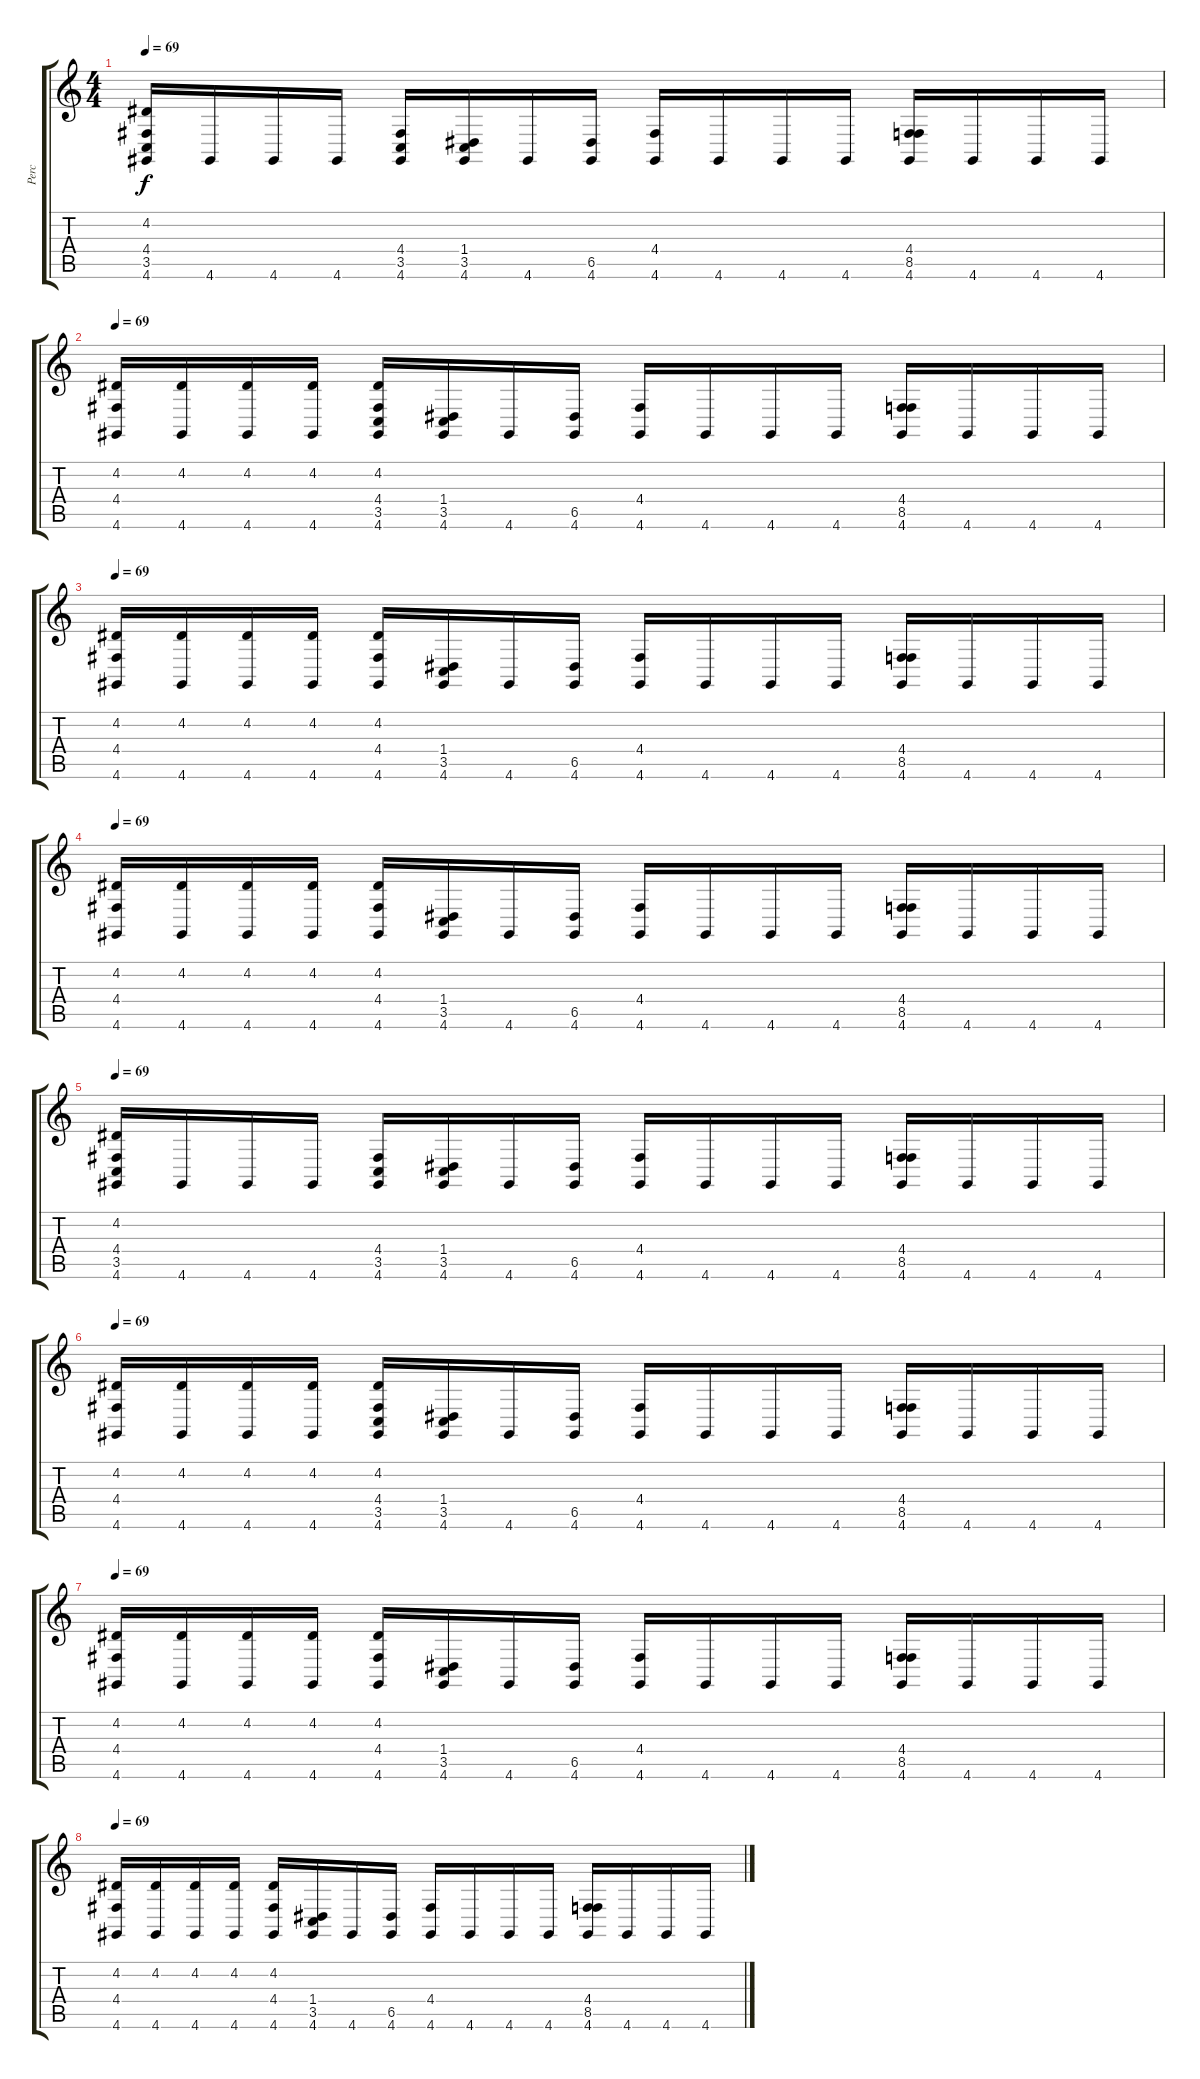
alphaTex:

\track ("Perc" "Perc") {instrument celesta}
\staff {score tabs}
\tuning (E4 B3 G3 D3 A2 E2) {hide}
\ts (4 4)
\tempo 69
\clef g2
\ks c
(4.2 4.4 3.5 4.6).16{dy f} 4.6.16 4.6.16 4.6.16 (4.4 3.5 4.6).16 (1.4 3.5 4.6).16 4.6.16 (6.5 4.6).16 (4.4 4.6).16 4.6.16 4.6.16 4.6.16 (4.4 8.5 4.6).16 4.6.16 4.6.16 4.6.16 |
\tempo 69
(4.2 4.4 4.6).16 (4.2 4.6).16 (4.2 4.6).16 (4.2 4.6).16 (4.2 4.4 3.5 4.6).16 (1.4 3.5 4.6).16 4.6.16 (6.5 4.6).16 (4.4 4.6).16 4.6.16 4.6.16 4.6.16 (4.4 8.5 4.6).16 4.6.16 4.6.16 4.6.16 |
\tempo 69
(4.2 4.4 4.6).16 (4.2 4.6).16 (4.2 4.6).16 (4.2 4.6).16 (4.2 4.4 4.6).16 (1.4 3.5 4.6).16 4.6.16 (6.5 4.6).16 (4.4 4.6).16 4.6.16 4.6.16 4.6.16 (4.4 8.5 4.6).16 4.6.16 4.6.16 4.6.16 |
\tempo 69
(4.2 4.4 4.6).16 (4.2 4.6).16 (4.2 4.6).16 (4.2 4.6).16 (4.2 4.4 4.6).16 (1.4 3.5 4.6).16 4.6.16 (6.5 4.6).16 (4.4 4.6).16 4.6.16 4.6.16 4.6.16 (4.4 8.5 4.6).16 4.6.16 4.6.16 4.6.16 |
\tempo 69
(4.2 4.4 3.5 4.6).16 4.6.16 4.6.16 4.6.16 (4.4 3.5 4.6).16 (1.4 3.5 4.6).16 4.6.16 (6.5 4.6).16 (4.4 4.6).16 4.6.16 4.6.16 4.6.16 (4.4 8.5 4.6).16 4.6.16 4.6.16 4.6.16 |
\tempo 69
(4.2 4.4 4.6).16 (4.2 4.6).16 (4.2 4.6).16 (4.2 4.6).16 (4.2 4.4 3.5 4.6).16 (1.4 3.5 4.6).16 4.6.16 (6.5 4.6).16 (4.4 4.6).16 4.6.16 4.6.16 4.6.16 (4.4 8.5 4.6).16 4.6.16 4.6.16 4.6.16 |
\tempo 69
(4.2 4.4 4.6).16 (4.2 4.6).16 (4.2 4.6).16 (4.2 4.6).16 (4.2 4.4 4.6).16 (1.4 3.5 4.6).16 4.6.16 (6.5 4.6).16 (4.4 4.6).16 4.6.16 4.6.16 4.6.16 (4.4 8.5 4.6).16 4.6.16 4.6.16 4.6.16 |
\tempo 69
(4.2 4.4 4.6).16 (4.2 4.6).16 (4.2 4.6).16 (4.2 4.6).16 (4.2 4.4 4.6).16 (1.4 3.5 4.6).16 4.6.16 (6.5 4.6).16 (4.4 4.6).16 4.6.16 4.6.16 4.6.16 (4.4 8.5 4.6).16 4.6.16 4.6.16 4.6.16
